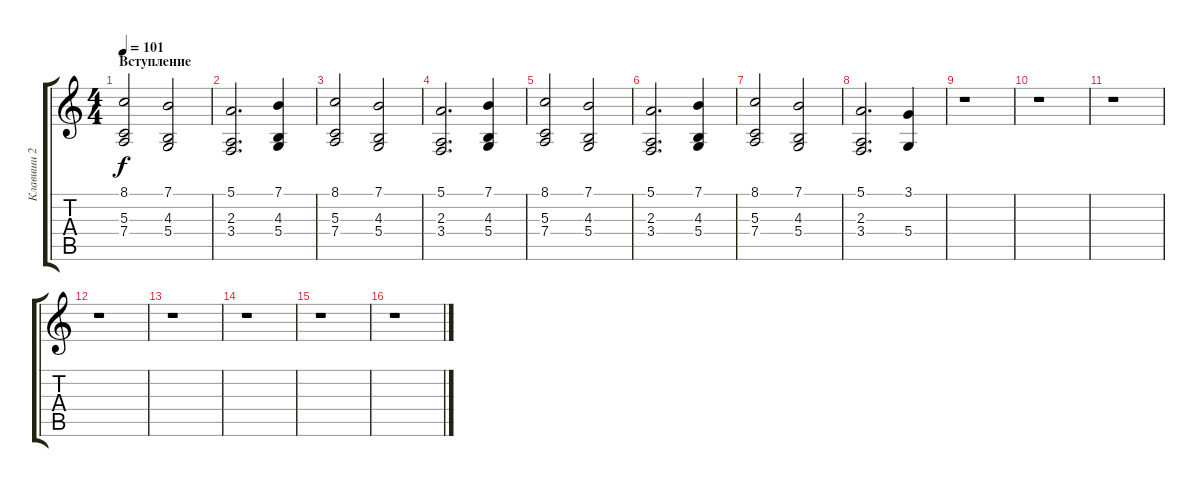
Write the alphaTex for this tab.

\track ("Клавиши 2" "Клавиши 2") {instrument drawbarorgan}
\staff {score tabs}
\tuning (E4 B3 G3 D3 A2 E2) {hide}
\ts (4 4)
\section ("" "Вступление")
\tempo 101
\clef g2
\ks c
(8.1 5.3 7.4).2{dy f instrument drawbarorgan} (7.1 4.3 5.4).2 |
(5.1 2.3 3.4).2{d} (7.1 4.3 5.4).4 |
(8.1 5.3 7.4).2 (7.1 4.3 5.4).2 |
(5.1 2.3 3.4).2{d} (7.1 4.3 5.4).4 |
(8.1 5.3 7.4).2 (7.1 4.3 5.4).2 |
(5.1 2.3 3.4).2{d} (7.1 4.3 5.4).4 |
(8.1 5.3 7.4).2 (7.1 4.3 5.4).2 |
(5.1 2.3 3.4).2{d} (3.1 5.4).4 |
r.1 |
r.1 |
r.1 |
r.1 |
r.1 |
r.1 |
r.1 |
r.1
